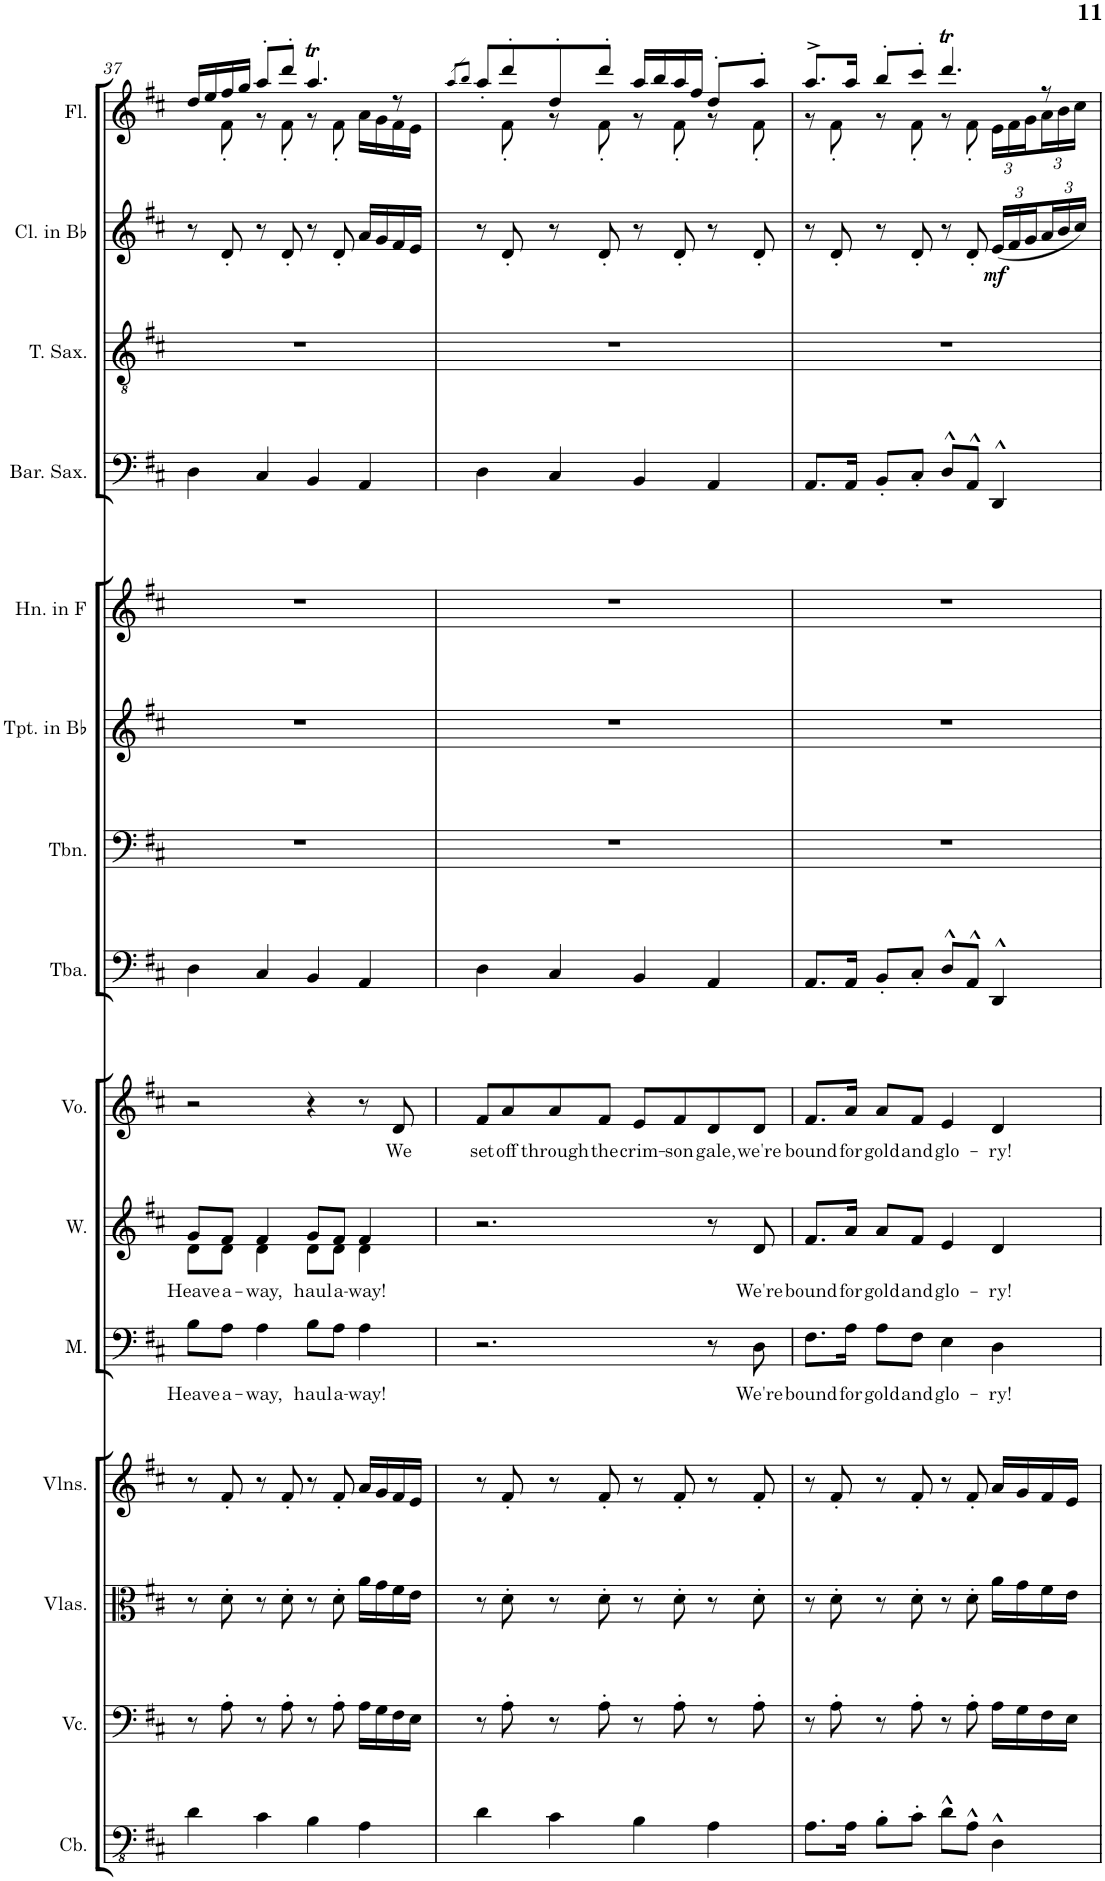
**kern	**kern	**kern	**kern	**kern	**text	**kern	**text	**kern	**text	**kern	**kern	**kern	**kern	**kern	**kern	**kern	**dynam	**kern
*part15	*part14	*part13	*part12	*part11	*part11	*part10	*part10	*part9	*part9	*part8	*part7	*part6	*part5	*part4	*part3	*part2	*part2	*part1
*staff15	*staff14	*staff13	*staff12	*staff11	*staff11	*staff10	*staff10	*staff9	*staff9	*staff8	*staff7	*staff6	*staff5	*staff4	*staff3	*staff2	*staff2	*staff1
*I"Contrabass	*I"Violoncello	*I"Violas	*I"Violins	*I"Men	*	*I"Women	*	*I"Voice	*	*I"Tuba	*I"Trombone	*I"Trumpet in Bb	*I"Horn in F	*I"Baritone Saxophone	*I"Tenor Saxophone	*I"Clarinet in Bb	*	*I"Flute
*I'Cb.	*I'Vc.	*I'Vlas.	*I'Vlns.	*I'M.	*	*I'W.	*	*I'Vo.	*	*I'Tba.	*I'Tbn.	*I'Tpt. in Bb	*I'Hn. in F	*I'Bar. Sax.	*I'T. Sax.	*I'Cl. in Bb	*	*I'Fl.
!!LO:PB:g=z
*clefFv4	*clefF4	*clefC3	*clefG2	*clefF4	*	*clefG2	*	*clefG2	*	*clefF4	*clefF4	*clefG2	*clefG2	*clefF4	*clefGv2	*clefG2	*	*clefG2
*Trd7c12	*	*	*	*	*	*	*	*	*	*	*	*Trd1c2	*Trd4c7	*Trd12c21	*Trd8c14	*Trd1c2	*	*
*k[f#c#]	*k[f#c#]	*k[f#c#]	*k[f#c#]	*k[f#c#]	*	*k[f#c#]	*	*k[f#c#]	*	*k[f#c#]	*k[f#c#]	*k[f#c#]	*k[f#c#]	*k[f#c#]	*k[f#c#]	*k[f#c#]	*	*k[f#c#]
*M4/4	*M4/4	*M4/4	*M4/4	*M4/4	*	*M4/4	*	*M4/4	*	*M4/4	*M4/4	*M4/4	*M4/4	*M4/4	*M4/4	*M4/4	*	*M4/4
=37	=37	=37	=37	=37	=37	=37	=37	=37	=37	=37	=37	=37	=37	=37	=37	=37	=37	=37
!	!	!	!	!	!LO:LY:b	!	!LO:LY:b	!	!	!	!	!	!	!	!	!	!	!
*	*	*	*	*	*	*^	*	*	*	*	*	*	*	*	*	*	*	*^
4D\	8r	8r	8r	8B\L	Heave	8g/L	8d\L	Heave	2r	.	4D\	1r	1r	1r	4D\	1r	8r	.	16dd/LL	8ryy
.	.	.	.	.	.	.	.	.	.	.	.	.	.	.	.	.	.	.	16ee/	.
!	!	!	!	!	!LO:LY:b	!	!	!LO:LY:b	!	!	!	!	!	!	!	!	!	!	!	!
.	8A'\	8d'\	8f#'/	8A\J	a-	8f#/J	8d\J	a-	.	.	.	.	.	.	.	.	8d'/	.	16ff#/	8f#'\
.	.	.	.	.	.	.	.	.	.	.	.	.	.	.	.	.	.	.	16gg/JJ	.
!	!	!	!	!	!LO:LY:b	!	!	!LO:LY:b	!	!	!	!	!	!	!	!	!	!	!	!
4C#\	8r	8r	8r	4A\	-way,	4f#/	4d\	-way,	.	.	4C#/	.	.	.	4C#/	.	8r	.	8aa'/L	8r
.	8A'\	8d'\	8f#'/	.	.	.	.	.	.	.	.	.	.	.	.	.	8d'/	.	8ddd'/J	8f#'\
!	!	!	!	!	!LO:LY:b	!	!	!LO:LY:b	!	!	!	!	!	!	!	!	!	!	!	!
4BB\	8r	8r	8r	8B\L	haul	8g/L	8d\L	haul	4r	.	4BB/	.	.	.	4BB/	.	8r	.	4.aaT/	8r
!	!	!	!	!	!LO:LY:b	!	!	!LO:LY:b	!	!	!	!	!	!	!	!	!	!	!	!
.	8A'\	8d'\	8f#'/	8A\J	a-	8f#/J	8d\J	a-	.	.	.	.	.	.	.	.	8d'/	.	.	8f#'\
!	!	!	!	!	!LO:LY:b	!	!	!LO:LY:b	!	!	!	!	!	!	!	!	!	!	!	!
4AA\	16A\LL	16a\LL	16a/LL	4A\	-way!	4f#/	4d\	-way!	8r	.	4AA/	.	.	.	4AA/	.	16a/LL	.	.	16a\LL
.	16G\	16g\	16g/	.	.	.	.	.	.	.	.	.	.	.	.	.	16g/	.	.	16g\
!	!	!	!	!	!	!	!	!	!	!LO:LY:b	!	!	!	!	!	!	!	!	!	!
.	16F#\	16f#\	16f#/	.	.	.	.	.	8d/	We	.	.	.	.	.	.	16f#/	.	8r	16f#\
.	16E\JJ	16e\JJ	16e/JJ	.	.	.	.	.	.	.	.	.	.	.	.	.	16e/JJ	.	.	16e\JJ
*	*	*	*	*	*	*v	*v	*	*	*	*	*	*	*	*	*	*	*	*	*
=38	=38	=38	=38	=38	=38	=38	=38	=38	=38	=38	=38	=38	=38	=38	=38	=38	=38	=38	=38
.	.	.	.	.	.	.	.	.	.	.	.	.	.	.	.	.	.	8qaa/L	.
.	.	.	.	.	.	.	.	.	.	.	.	.	.	.	.	.	.	8qbb/J	.
!	!	!	!	!	!	!	!	!	!LO:LY:b	!	!	!	!	!	!	!	!	!	!
4D\	8r	8r	8r	2.r	.	2.r	.	8f#/L	set	4D\	1r	1r	1r	4D\	1r	8r	.	8aa'/L	8ryy
!	!	!	!	!	!	!	!	!	!LO:LY:b	!	!	!	!	!	!	!	!	!	!
.	8A'\	8d'\	8f#'/	.	.	.	.	8a/	off	.	.	.	.	.	.	8d'/	.	8ddd'/	8f#'\
!	!	!	!	!	!	!	!	!	!LO:LY:b	!	!	!	!	!	!	!	!	!	!
4C#\	8r	8r	8r	.	.	.	.	8a/	through	4C#/	.	.	.	4C#/	.	8r	.	8dd'/	8r
!	!	!	!	!	!	!	!	!	!LO:LY:b	!	!	!	!	!	!	!	!	!	!
.	8A'\	8d'\	8f#'/	.	.	.	.	8f#/J	the	.	.	.	.	.	.	8d'/	.	8ddd'/J	8f#'\
!	!	!	!	!	!	!	!	!	!LO:LY:b	!	!	!	!	!	!	!	!	!	!
4BB\	8r	8r	8r	.	.	.	.	8e/L	crim-	4BB/	.	.	.	4BB/	.	8r	.	16aa/LL	8r
.	.	.	.	.	.	.	.	.	.	.	.	.	.	.	.	.	.	16bb/	.
!	!	!	!	!	!	!	!	!	!LO:LY:b	!	!	!	!	!	!	!	!	!	!
.	8A'\	8d'\	8f#'/	.	.	.	.	8f#/	-son	.	.	.	.	.	.	8d'/	.	16aa/	8f#'\
.	.	.	.	.	.	.	.	.	.	.	.	.	.	.	.	.	.	16ff#/JJ	.
!	!	!	!	!	!	!	!	!	!LO:LY:b	!	!	!	!	!	!	!	!	!	!
4AA\	8r	8r	8r	8r	.	8r	.	8d/	gale,	4AA/	.	.	.	4AA/	.	8r	.	8dd'/L	8r
!	!	!	!	!	!LO:LY:b	!	!LO:LY:b	!	!LO:LY:b	!	!	!	!	!	!	!	!	!	!
.	8A'\	8d'\	8f#'/	8D\	We're	8d/	We're	8d/J	we're	.	.	.	.	.	.	8d'/	.	8aa'/J	8f#'\
=39	=39	=39	=39	=39	=39	=39	=39	=39	=39	=39	=39	=39	=39	=39	=39	=39	=39	=39	=39
!	!	!	!	!	!LO:LY:b	!	!LO:LY:b	!	!LO:LY:b	!	!	!	!	!	!	!	!	!	!
8.AA\L	8r	8r	8r	8.F#\L	bound	8.f#/L	bound	8.f#/L	bound	8.AA/L	1r	1r	1r	8.AA/L	1r	8r	.	8.aa^/L	8r
.	8A'\	8d'\	8f#'/	.	.	.	.	.	.	.	.	.	.	.	.	8d'/	.	.	8f#'\
!	!	!	!	!	!LO:LY:b	!	!LO:LY:b	!	!LO:LY:b	!	!	!	!	!	!	!	!	!	!
16AA\Jk	.	.	.	16A\Jk	for	16a/Jk	for	16a/Jk	for	16AA/Jk	.	.	.	16AA/Jk	.	.	.	16aa/Jk	.
!	!	!	!	!	!LO:LY:b	!	!LO:LY:b	!	!LO:LY:b	!	!	!	!	!	!	!	!	!	!
8BB'\L	8r	8r	8r	8A\L	gold	8a/L	gold	8a/L	gold	8BB'/L	.	.	.	8BB'/L	.	8r	.	8bb'/L	8r
!	!	!	!	!	!LO:LY:b	!	!LO:LY:b	!	!LO:LY:b	!	!	!	!	!	!	!	!	!	!
8C#'\J	8A'\	8d'\	8f#'/	8F#\J	and	8f#/J	and	8f#/J	and	8C#'/J	.	.	.	8C#'/J	.	8d'/	.	8ccc#'/J	8f#'\
!	!	!	!	!	!LO:LY:b	!	!LO:LY:b	!	!LO:LY:b	!	!	!	!	!	!	!	!	!	!
8D^^\L	8r	8r	8r	4E\	glo-	4e/	glo-	4e/	glo-	8D^^/L	.	.	.	8D^^/L	.	8r	.	4.dddT/	8r
8AA^^\J	8A'\	8d'\	8f#'/	.	.	.	.	.	.	8AA^^/J	.	.	.	8AA^^/J	.	8d'/	.	.	8f#'\
!	!	!	!	!	!LO:LY:b	!	!LO:LY:b	!	!LO:LY:b	!	!	!	!	!	!	!	!	!	!
*	*	*	*	*	*	*	*	*	*	*	*	*	*	*	*	*Xbrackettup	*	*	*Xbrackettup
!	!	!	!	!	!	!	!	!	!	!	!	!	!	!	!	!	!LO:DY:b	!	!
4DD^^\	16A\LL	16a\LL	16a/LL	4D\	-ry!	4d/	-ry!	4d/	-ry!	4DD^^/	.	.	.	4DD^^/	.	(24e/LL	mf	.	24e\LL
.	.	.	.	.	.	.	.	.	.	.	.	.	.	.	.	24f#/	.	.	24f#\
.	16G\	16g\	16g/	.	.	.	.	.	.	.	.	.	.	.	.	.	.	.	.
.	.	.	.	.	.	.	.	.	.	.	.	.	.	.	.	24g/	.	.	24g\
.	16F#\	16f#\	16f#/	.	.	.	.	.	.	.	.	.	.	.	.	24a/	.	8r	24a\
.	.	.	.	.	.	.	.	.	.	.	.	.	.	.	.	24b/	.	.	24b\
.	16E\JJ	16e\JJ	16e/JJ	.	.	.	.	.	.	.	.	.	.	.	.	.	.	.	.
.	.	.	.	.	.	.	.	.	.	.	.	.	.	.	.	24cc#/JJ)	.	.	24cc#\JJ
*	*	*	*	*	*	*	*	*	*	*	*	*	*	*	*	*	*	*v	*v
=	=	=	=	=	=	=	=	=	=	=	=	=	=	=	=	=	=	=
*-	*-	*-	*-	*-	*-	*-	*-	*-	*-	*-	*-	*-	*-	*-	*-	*-	*-	*-
